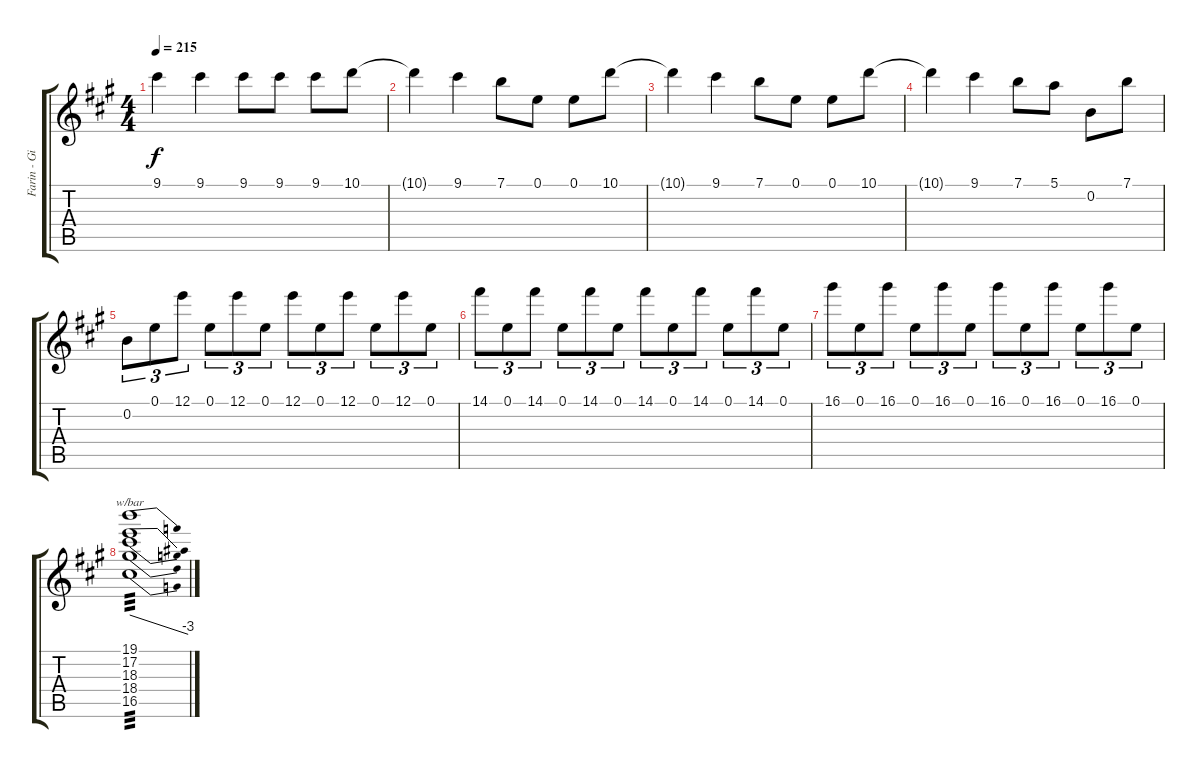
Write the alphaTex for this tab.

\track ("Farin - Gitarre (Verzerrt) 1" "Farin - Gi") {instrument distortionguitar}
\staff {score tabs}
\tuning (E4 B3 G3 D3 A2 E2) {hide}
\ts (4 4)
\tempo 215
\clef g2
\ks a
9.1{t}.4{dy f} 9.1.4 9.1.8 9.1.8 9.1.8 10.1.8 |
10.1{t}.4 9.1.4 7.1.8 0.1.8 0.1.8 10.1.8 |
10.1{t}.4 9.1.4 7.1.8 0.1.8 0.1.8 10.1.8 |
10.1{t}.4 9.1.4 7.1.8 5.1.8 0.2.8 7.1.8 |
0.2.8{tu (3 2)} 0.1.8{tu (3 2)} 12.1.8{tu (3 2)} 0.1.8{tu (3 2)} 12.1.8{tu (3 2)} 0.1.8{tu (3 2)} 12.1.8{tu (3 2)} 0.1.8{tu (3 2)} 12.1.8{tu (3 2)} 0.1.8{tu (3 2)} 12.1.8{tu (3 2)} 0.1.8{tu (3 2)} |
14.1.8{tu (3 2)} 0.1.8{tu (3 2)} 14.1.8{tu (3 2)} 0.1.8{tu (3 2)} 14.1.8{tu (3 2)} 0.1.8{tu (3 2)} 14.1.8{tu (3 2)} 0.1.8{tu (3 2)} 14.1.8{tu (3 2)} 0.1.8{tu (3 2)} 14.1.8{tu (3 2)} 0.1.8{tu (3 2)} |
16.1.8{tu (3 2)} 0.1.8{tu (3 2)} 16.1.8{tu (3 2)} 0.1.8{tu (3 2)} 16.1.8{tu (3 2)} 0.1.8{tu (3 2)} 16.1.8{tu (3 2)} 0.1.8{tu (3 2)} 16.1.8{tu (3 2)} 0.1.8{tu (3 2)} 16.1.8{tu (3 2)} 0.1.8{tu (3 2)} |
(19.1 17.2 18.3 18.4 16.5).1{tbe (dive default 0 0 60 -12) tp 3}
